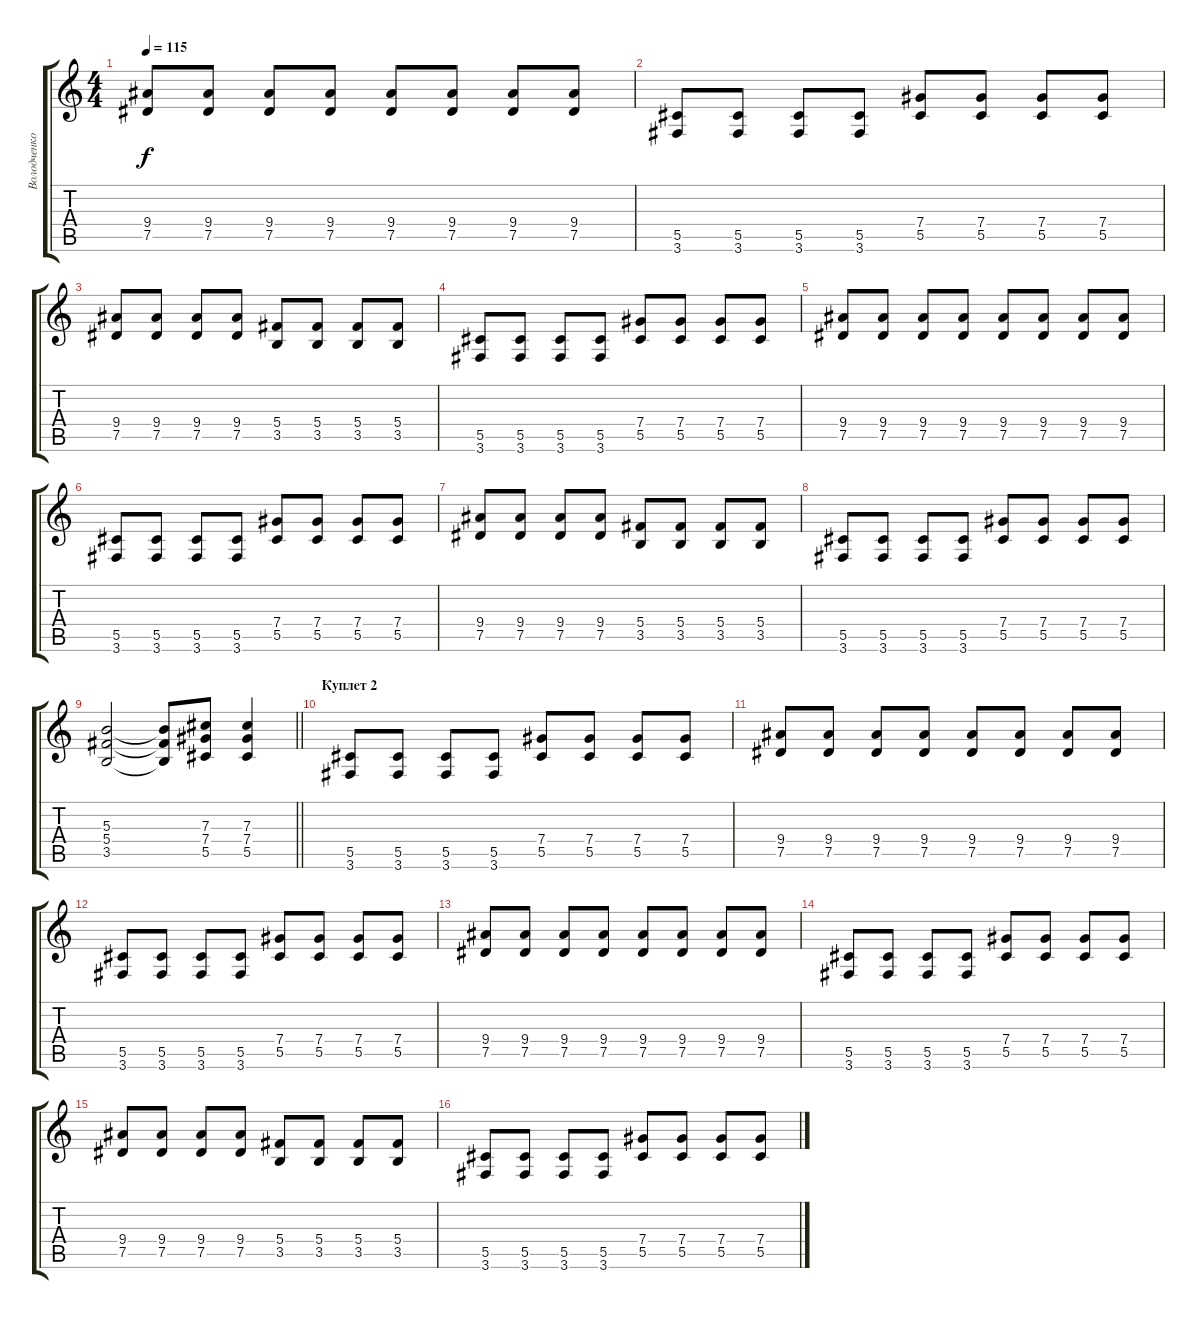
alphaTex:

\track ("Володченко" "Володченко") {instrument electricguitarmuted}
\staff {score tabs}
\tuning (Eb4 Bb3 Gb3 Db3 Ab2 Eb2) {hide}
\ts (4 4)
\tempo 115
\clef g2
\ks c
(9.4 7.5).8{dy f} (9.4 7.5).8 (9.4 7.5).8 (9.4 7.5).8 (9.4 7.5).8 (9.4 7.5).8 (9.4 7.5).8 (9.4 7.5).8 |
(5.5 3.6).8 (5.5 3.6).8 (5.5 3.6).8 (5.5 3.6).8 (7.4 5.5).8 (7.4 5.5).8 (7.4 5.5).8 (7.4 5.5).8 |
(9.4 7.5).8 (9.4 7.5).8 (9.4 7.5).8 (9.4 7.5).8 (5.4 3.5).8 (5.4 3.5).8 (5.4 3.5).8 (5.4 3.5).8 |
(5.5 3.6).8 (5.5 3.6).8 (5.5 3.6).8 (5.5 3.6).8 (7.4 5.5).8 (7.4 5.5).8 (7.4 5.5).8 (7.4 5.5).8 |
(9.4 7.5).8 (9.4 7.5).8 (9.4 7.5).8 (9.4 7.5).8 (9.4 7.5).8 (9.4 7.5).8 (9.4 7.5).8 (9.4 7.5).8 |
(5.5 3.6).8 (5.5 3.6).8 (5.5 3.6).8 (5.5 3.6).8 (7.4 5.5).8 (7.4 5.5).8 (7.4 5.5).8 (7.4 5.5).8 |
(9.4 7.5).8 (9.4 7.5).8 (9.4 7.5).8 (9.4 7.5).8 (5.4 3.5).8 (5.4 3.5).8 (5.4 3.5).8 (5.4 3.5).8 |
(5.5 3.6).8 (5.5 3.6).8 (5.5 3.6).8 (5.5 3.6).8 (7.4 5.5).8 (7.4 5.5).8 (7.4 5.5).8 (7.4 5.5).8 |
\barLineRight lightlight
(5.3 5.4 3.5).2 (5.3{t} 5.4{t} 3.5{t}).8 (7.3 7.4 5.5).8 (7.3 7.4 5.5).4 |
\section ("" "Куплет 2")
(5.5 3.6).8 (5.5 3.6).8 (5.5 3.6).8 (5.5 3.6).8 (7.4 5.5).8 (7.4 5.5).8 (7.4 5.5).8 (7.4 5.5).8 |
(9.4 7.5).8 (9.4 7.5).8 (9.4 7.5).8 (9.4 7.5).8 (9.4 7.5).8 (9.4 7.5).8 (9.4 7.5).8 (9.4 7.5).8 |
(5.5 3.6).8 (5.5 3.6).8 (5.5 3.6).8 (5.5 3.6).8 (7.4 5.5).8 (7.4 5.5).8 (7.4 5.5).8 (7.4 5.5).8 |
(9.4 7.5).8 (9.4 7.5).8 (9.4 7.5).8 (9.4 7.5).8 (9.4 7.5).8 (9.4 7.5).8 (9.4 7.5).8 (9.4 7.5).8 |
(5.5 3.6).8 (5.5 3.6).8 (5.5 3.6).8 (5.5 3.6).8 (7.4 5.5).8 (7.4 5.5).8 (7.4 5.5).8 (7.4 5.5).8 |
(9.4 7.5).8 (9.4 7.5).8 (9.4 7.5).8 (9.4 7.5).8 (5.4 3.5).8 (5.4 3.5).8 (5.4 3.5).8 (5.4 3.5).8 |
(5.5 3.6).8 (5.5 3.6).8 (5.5 3.6).8 (5.5 3.6).8 (7.4 5.5).8 (7.4 5.5).8 (7.4 5.5).8 (7.4 5.5).8
